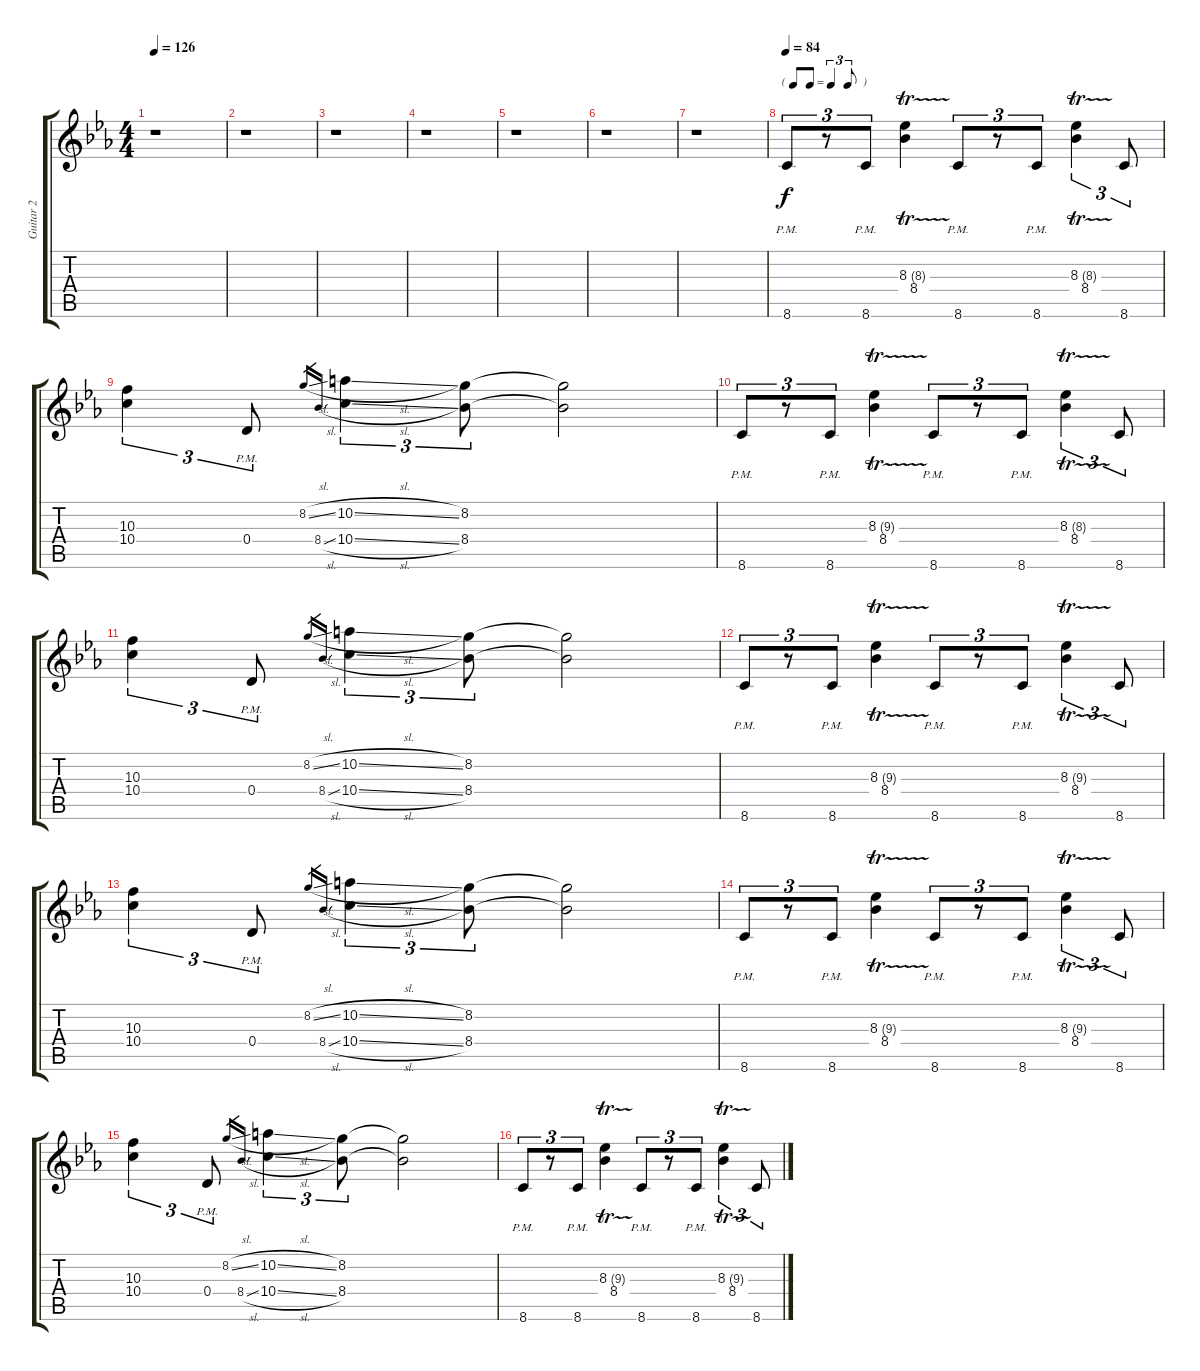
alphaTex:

\track ("Guitar 2" "Guitar 2") {instrument distortionguitar}
\staff {score tabs}
\tuning (E4 B3 G3 D3 A2 E2) {hide}
\ts (4 4)
\tempo 126
\clef g2
\ks eb
r.1{dy f} |
r.1 |
r.1 |
r.1 |
r.1 |
r.1 |
r.1 |
\tf triplet8th
\tempo 84
8.6{pm}.8{tu (3 2)} r.8{tu (3 2)} 8.6{pm}.8{tu (3 2)} (8.3{tr (8 32)} 8.4).4 8.6{pm}.8{tu (3 2)} r.8{tu (3 2)} 8.6{pm}.8{tu (3 2)} (8.3{tr (8 32)} 8.4).4{tu (3 2)} 8.6.8{tu (3 2)} |
(10.3 10.4).4{tu (3 2)} 0.4{pm}.8{tu (3 2)} 8.2{sl}.16{gr} 8.4{sl}.16{gr} (10.2{sl} 10.4{sl}).4{tu (3 2)} (8.2 8.4).8{tu (3 2)} (8.2{t} 8.4{t}).2 |
8.6{pm}.8{tu (3 2)} r.8{tu (3 2)} 8.6{pm}.8{tu (3 2)} (8.3{tr (9 32)} 8.4).4 8.6{pm}.8{tu (3 2)} r.8{tu (3 2)} 8.6{pm}.8{tu (3 2)} (8.3{tr (8 32)} 8.4).4{tu (3 2)} 8.6.8{tu (3 2)} |
(10.3 10.4).4{tu (3 2)} 0.4{pm}.8{tu (3 2)} 8.2{sl}.16{gr} 8.4{sl}.16{gr} (10.2{sl} 10.4{sl}).4{tu (3 2)} (8.2 8.4).8{tu (3 2)} (8.2{t} 8.4{t}).2 |
8.6{pm}.8{tu (3 2)} r.8{tu (3 2)} 8.6{pm}.8{tu (3 2)} (8.3{tr (9 32)} 8.4).4 8.6{pm}.8{tu (3 2)} r.8{tu (3 2)} 8.6{pm}.8{tu (3 2)} (8.3{tr (9 32)} 8.4).4{tu (3 2)} 8.6.8{tu (3 2)} |
(10.3 10.4).4{tu (3 2)} 0.4{pm}.8{tu (3 2)} 8.2{sl}.16{gr} 8.4{sl}.16{gr} (10.2{sl} 10.4{sl}).4{tu (3 2)} (8.2 8.4).8{tu (3 2)} (8.2{t} 8.4{t}).2 |
8.6{pm}.8{tu (3 2)} r.8{tu (3 2)} 8.6{pm}.8{tu (3 2)} (8.3{tr (9 32)} 8.4).4 8.6{pm}.8{tu (3 2)} r.8{tu (3 2)} 8.6{pm}.8{tu (3 2)} (8.3{tr (9 32)} 8.4).4{tu (3 2)} 8.6.8{tu (3 2)} |
(10.3 10.4).4{tu (3 2)} 0.4{pm}.8{tu (3 2)} 8.2{sl}.16{gr} 8.4{sl}.16{gr} (10.2{sl} 10.4{sl}).4{tu (3 2)} (8.2 8.4).8{tu (3 2)} (8.2{t} 8.4{t}).2 |
8.6{pm}.8{tu (3 2)} r.8{tu (3 2)} 8.6{pm}.8{tu (3 2)} (8.3{tr (9 32)} 8.4).4 8.6{pm}.8{tu (3 2)} r.8{tu (3 2)} 8.6{pm}.8{tu (3 2)} (8.3{tr (9 32)} 8.4).4{tu (3 2)} 8.6.8{tu (3 2)}
